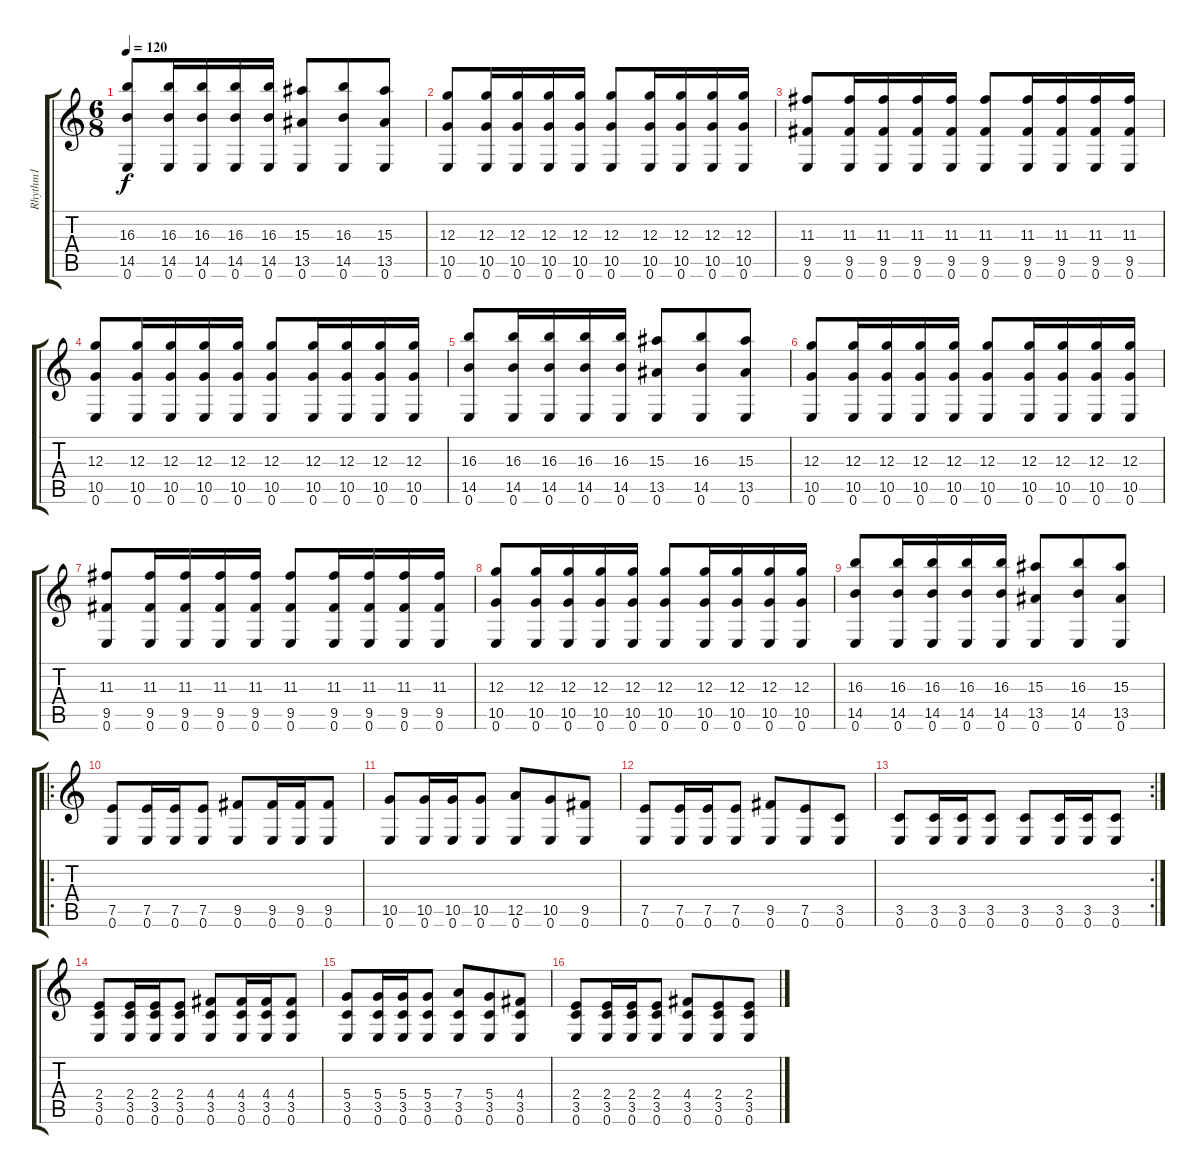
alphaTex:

\track ("Rhythm1" "Rhythm1") {instrument distortionguitar}
\staff {score tabs}
\tuning (E4 B3 G3 D3 A2 E2) {hide}
\ts (6 8)
\tempo 120
\clef g2
\ks c
(16.3 14.5 0.6).8{dy f} (16.3 14.5 0.6).16 (16.3 14.5 0.6).16 (16.3 14.5 0.6).16 (16.3 14.5 0.6).16 (15.3 13.5 0.6).8 (16.3 14.5 0.6).8 (15.3 13.5 0.6).8 |
(12.3 10.5 0.6).8 (12.3 10.5 0.6).16 (12.3 10.5 0.6).16 (12.3 10.5 0.6).16 (12.3 10.5 0.6).16 (12.3 10.5 0.6).8 (12.3 10.5 0.6).16 (12.3 10.5 0.6).16 (12.3 10.5 0.6).16 (12.3 10.5 0.6).16 |
(11.3 9.5 0.6).8 (11.3 9.5 0.6).16 (11.3 9.5 0.6).16 (11.3 9.5 0.6).16 (11.3 9.5 0.6).16 (11.3 9.5 0.6).8 (11.3 9.5 0.6).16 (11.3 9.5 0.6).16 (11.3 9.5 0.6).16 (11.3 9.5 0.6).16 |
(12.3 10.5 0.6).8 (12.3 10.5 0.6).16 (12.3 10.5 0.6).16 (12.3 10.5 0.6).16 (12.3 10.5 0.6).16 (12.3 10.5 0.6).8 (12.3 10.5 0.6).16 (12.3 10.5 0.6).16 (12.3 10.5 0.6).16 (12.3 10.5 0.6).16 |
(16.3 14.5 0.6).8 (16.3 14.5 0.6).16 (16.3 14.5 0.6).16 (16.3 14.5 0.6).16 (16.3 14.5 0.6).16 (15.3 13.5 0.6).8 (16.3 14.5 0.6).8 (15.3 13.5 0.6).8 |
(12.3 10.5 0.6).8 (12.3 10.5 0.6).16 (12.3 10.5 0.6).16 (12.3 10.5 0.6).16 (12.3 10.5 0.6).16 (12.3 10.5 0.6).8 (12.3 10.5 0.6).16 (12.3 10.5 0.6).16 (12.3 10.5 0.6).16 (12.3 10.5 0.6).16 |
(11.3 9.5 0.6).8 (11.3 9.5 0.6).16 (11.3 9.5 0.6).16 (11.3 9.5 0.6).16 (11.3 9.5 0.6).16 (11.3 9.5 0.6).8 (11.3 9.5 0.6).16 (11.3 9.5 0.6).16 (11.3 9.5 0.6).16 (11.3 9.5 0.6).16 |
(12.3 10.5 0.6).8 (12.3 10.5 0.6).16 (12.3 10.5 0.6).16 (12.3 10.5 0.6).16 (12.3 10.5 0.6).16 (12.3 10.5 0.6).8 (12.3 10.5 0.6).16 (12.3 10.5 0.6).16 (12.3 10.5 0.6).16 (12.3 10.5 0.6).16 |
(16.3 14.5 0.6).8 (16.3 14.5 0.6).16 (16.3 14.5 0.6).16 (16.3 14.5 0.6).16 (16.3 14.5 0.6).16 (15.3 13.5 0.6).8 (16.3 14.5 0.6).8 (15.3 13.5 0.6).8 |
\ro
(7.5 0.6).8 (7.5 0.6).16 (7.5 0.6).16 (7.5 0.6).8 (9.5 0.6).8 (9.5 0.6).16 (9.5 0.6).16 (9.5 0.6).8 |
(10.5 0.6).8 (10.5 0.6).16 (10.5 0.6).16 (10.5 0.6).8 (12.5 0.6).8 (10.5 0.6).8 (9.5 0.6).8 |
(7.5 0.6).8 (7.5 0.6).16 (7.5 0.6).16 (7.5 0.6).8 (9.5 0.6).8 (7.5 0.6).8 (3.5 0.6).8 |
\rc 2
(3.5 0.6).8 (3.5 0.6).16 (3.5 0.6).16 (3.5 0.6).8 (3.5 0.6).8 (3.5 0.6).16 (3.5 0.6).16 (3.5 0.6).8 |
(2.4 3.5 0.6).8 (2.4 3.5 0.6).16 (2.4 3.5 0.6).16 (2.4 3.5 0.6).8 (4.4 3.5 0.6).8 (4.4 3.5 0.6).16 (4.4 3.5 0.6).16 (4.4 3.5 0.6).8 |
(5.4 3.5 0.6).8 (5.4 3.5 0.6).16 (5.4 3.5 0.6).16 (5.4 3.5 0.6).8 (7.4 3.5 0.6).8 (5.4 3.5 0.6).8 (4.4 3.5 0.6).8 |
(2.4 3.5 0.6).8 (2.4 3.5 0.6).16 (2.4 3.5 0.6).16 (2.4 3.5 0.6).8 (4.4 3.5 0.6).8 (2.4 3.5 0.6).8 (2.4 3.5 0.6).8
